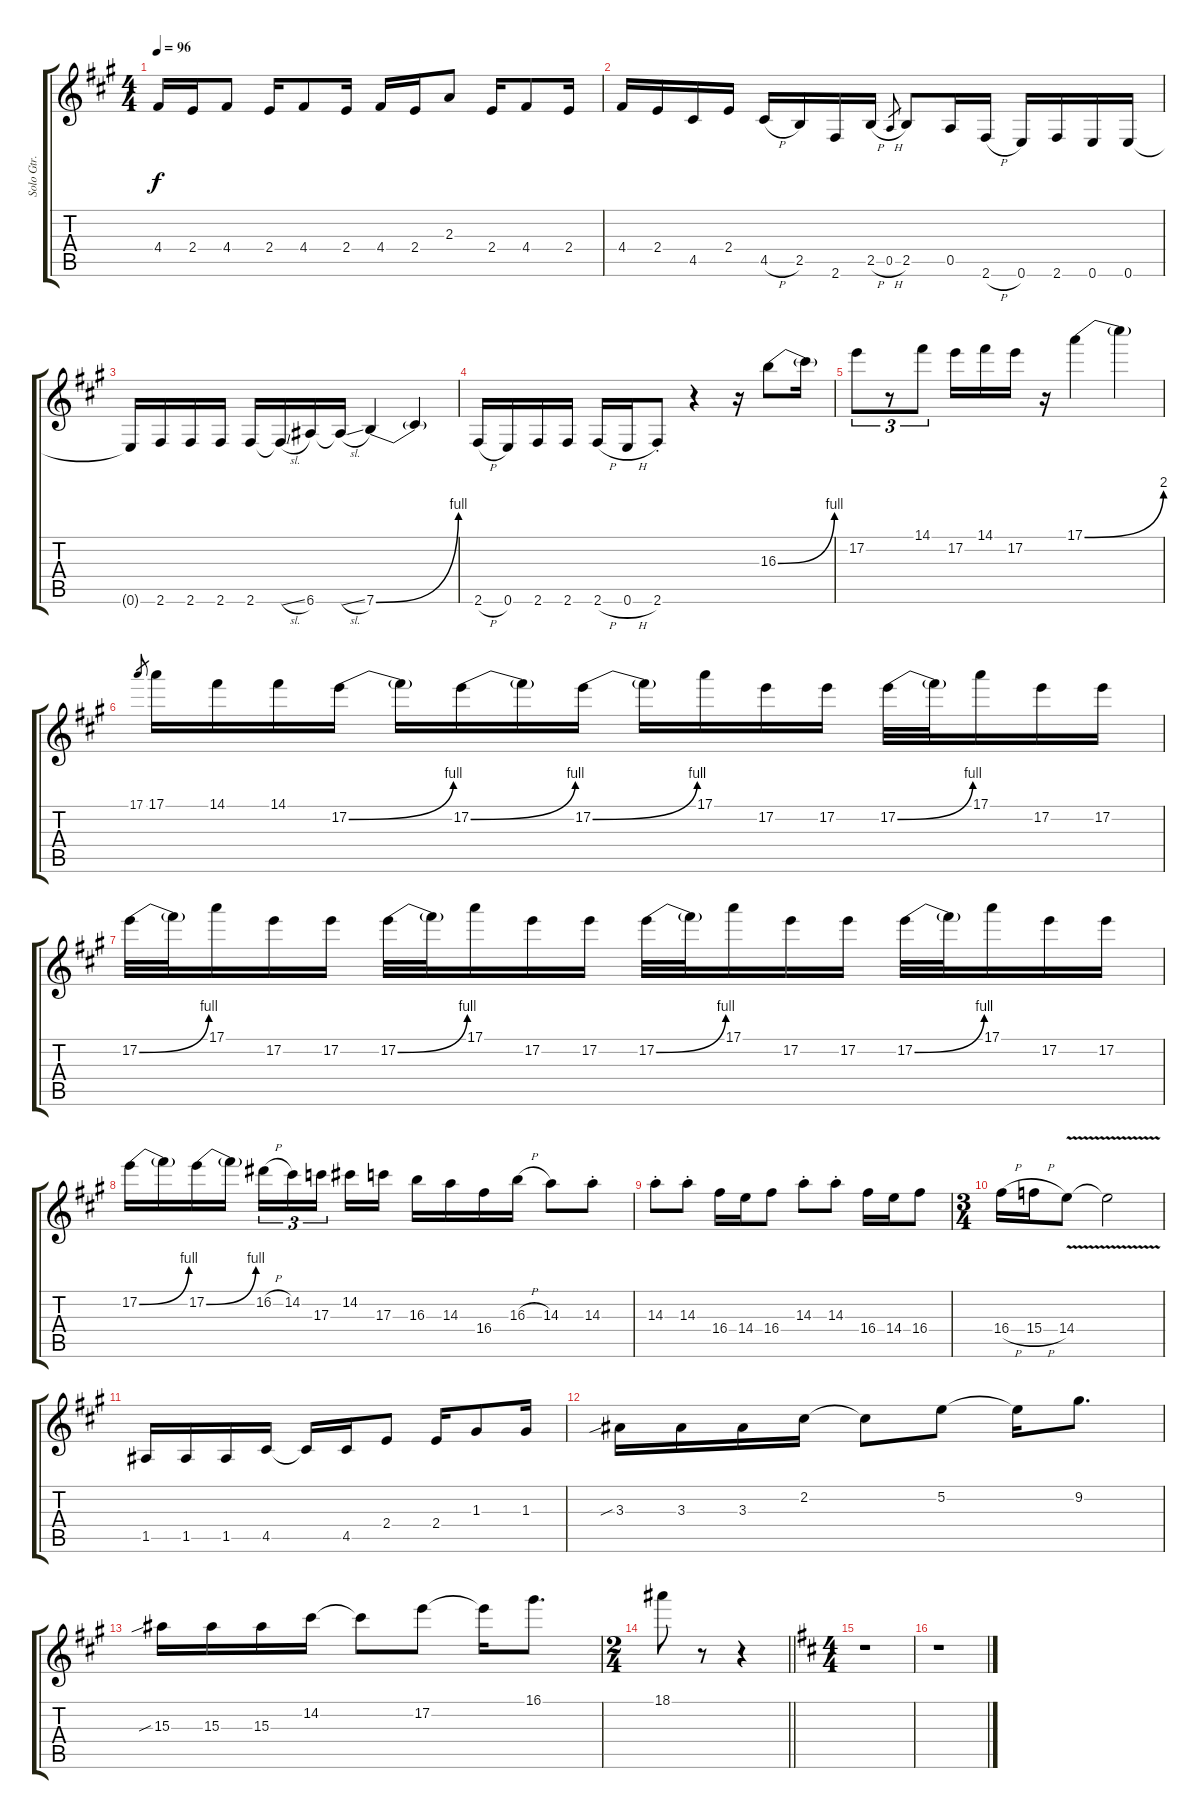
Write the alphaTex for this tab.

\track ("Solo Gtr." "Solo Gtr.") {instrument distortionguitar}
\staff {score tabs}
\tuning (E4 B3 G3 D3 A2 E2) {hide}
\ts (4 4)
\tempo 96
\clef g2
\ks a
4.4{t}.16{dy f} 2.4.16 4.4.8 2.4.16 4.4.8 2.4.16 4.4.16 2.4.16 2.3.8 2.4.16 4.4.8 2.4.16 |
4.4.16 2.4.16 4.5.16 2.4.16 4.5{h}.16 2.5.16 2.6.16 2.5{h}.16 0.5{h}.8{gr} 2.5.8 0.5.16 2.6{h}.16 0.6.16 2.6.16 0.6.16 0.6.16 |
0.6{t}.16 2.6.16 2.6.16 2.6.16 2.6.16 2.6{sl t}.16 6.6.16 6.6{sl t}.16 7.6{be (bend 0 0 60 4)}.4 7.6{t}.4 |
2.6{h}.16 0.6.16 2.6.16 2.6.16 2.6{h}.16 0.6{h}.16 2.6{st}.8 r.4 r.16 16.3{be (bend 0 0 60 4)}.8 16.3{t}.16 |
17.2.8{tu (3 2)} r.8{tu (3 2)} 14.1.8{tu (3 2)} 17.2.16 14.1.16 17.2.16 r.16 17.1{be (bend 0 0 60 8)}.4 17.1{t}.4 |
17.1.8{gr} 17.1.16 14.1.16 14.1.16 17.2{be (bend 0 0 60 4)}.16 17.2{t}.16 17.2{be (bend 0 0 60 4)}.16 17.2{t}.16 17.2{be (bend 0 0 60 4)}.16 17.2{t}.16 17.1.16 17.2.16 17.2.16 17.2{be (bend 0 0 60 4)}.32 17.2{t}.32 17.1.16 17.2.16 17.2.16 |
17.2{be (bend 0 0 60 4)}.32 17.2{t}.32 17.1.16 17.2.16 17.2.16 17.2{be (bend 0 0 60 4)}.32 17.2{t}.32 17.1.16 17.2.16 17.2.16 17.2{be (bend 0 0 60 4)}.32 17.2{t}.32 17.1.16 17.2.16 17.2.16 17.2{be (bend 0 0 60 4)}.32 17.2{t}.32 17.1.16 17.2.16 17.2.16 |
17.2{be (bend 0 0 60 4)}.16 17.2{t}.16 17.2{be (bend 0 0 60 4)}.16 17.2{t}.16 16.2{h}.16{tu (3 2)} 14.2.16{tu (3 2)} 17.3.16{tu (3 2) beam splitsecondary} 14.2.16 17.3.16 16.3.16 14.3.16 16.4.16 16.3{h}.16 14.3.8 14.3{st}.8 |
14.3{st}.8 14.3{st}.8 16.4.16 14.4.16 16.4.8 14.3{st}.8 14.3{st}.8 16.4.16 14.4.16 16.4.8 |
\ts (3 4)
16.4{h}.16 15.4{h}.16 14.4{v}.8 14.4{v t}.2 |
1.5.16 1.5.16 1.5.16 4.5.16 4.5{t}.16 4.5.16 2.4.8 2.4.16 1.3.8 1.3.16 |
3.3{sib}.16 3.3.16 3.3.16 2.2.16 2.2{t}.8 5.2.8 5.2{t}.16 9.2.8{d} |
15.3{sib}.16 15.3.16 15.3.16 14.2.16 14.2{t}.8 17.2.8 17.2{t}.16 16.1.8{d} |
\ts (2 4)
\barLineRight lightlight
18.1.8 r.8 r.4 |
\ts (4 4)
\ks d
r.1 |
r.1
